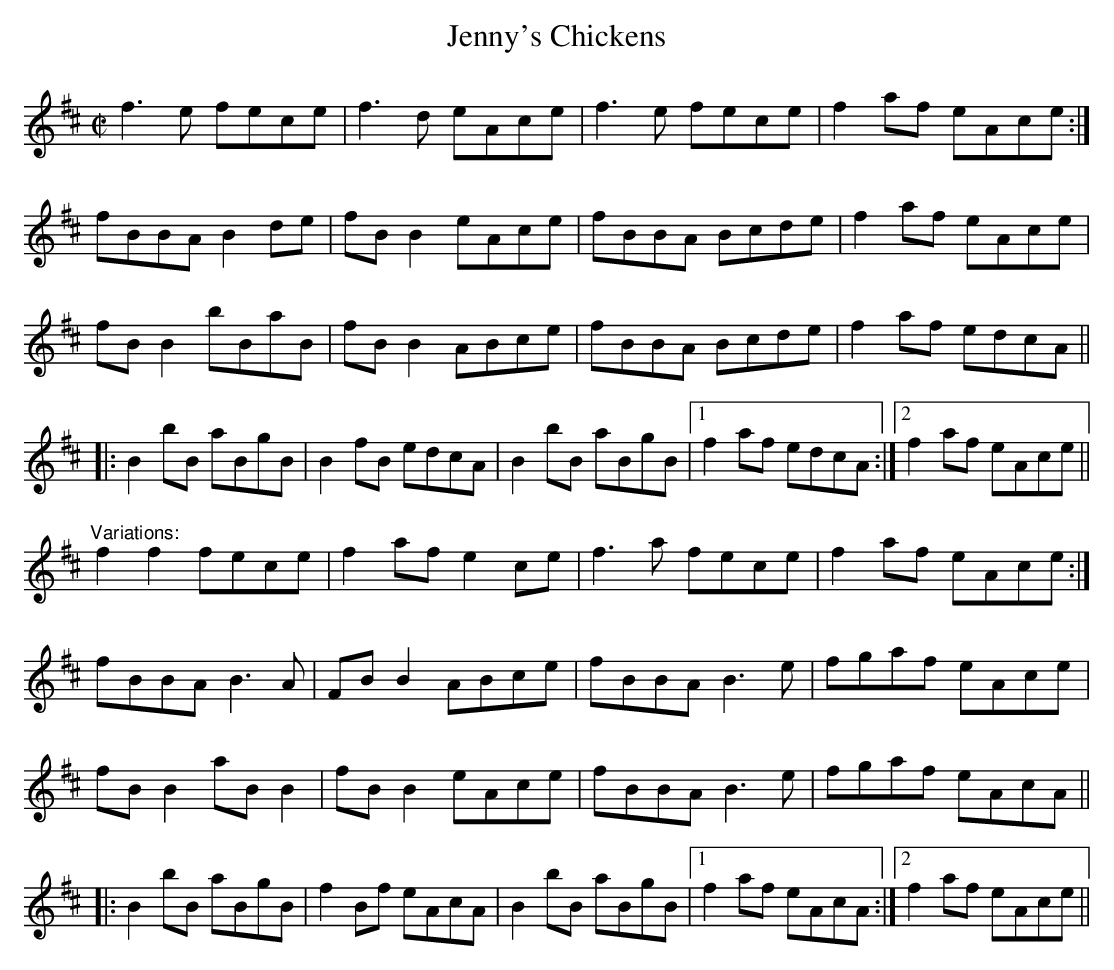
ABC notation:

X:1
T:Jenny's Chickens
M:C|
K:Bm
f3e fece|f3d eAce|f3e fece|f2af eAce:|
fBBA B2de|fBB2 eAce|fBBA Bcde|f2af eAce|
fBB2 bBaB|fBB2 ABce|fBBA Bcde|f2af edcA||
|:B2bB aBgB|B2fB edcA|B2bB aBgB|1 f2af edcA:|2 f2af eAce||
"Variations:"
f2f2 fece|f2af e2ce|f3a fece|f2af eAce:|
fBBA B3A|FBB2 ABce|fBBA B3e|fgaf eAce|
fBB2 aBB2|fBB2 eAce|fBBA B3e|fgaf eAcA||
|:B2bB aBgB|f2Bf eAcA|B2bB aBgB|1 f2af eAcA:|2 f2af eAce||
